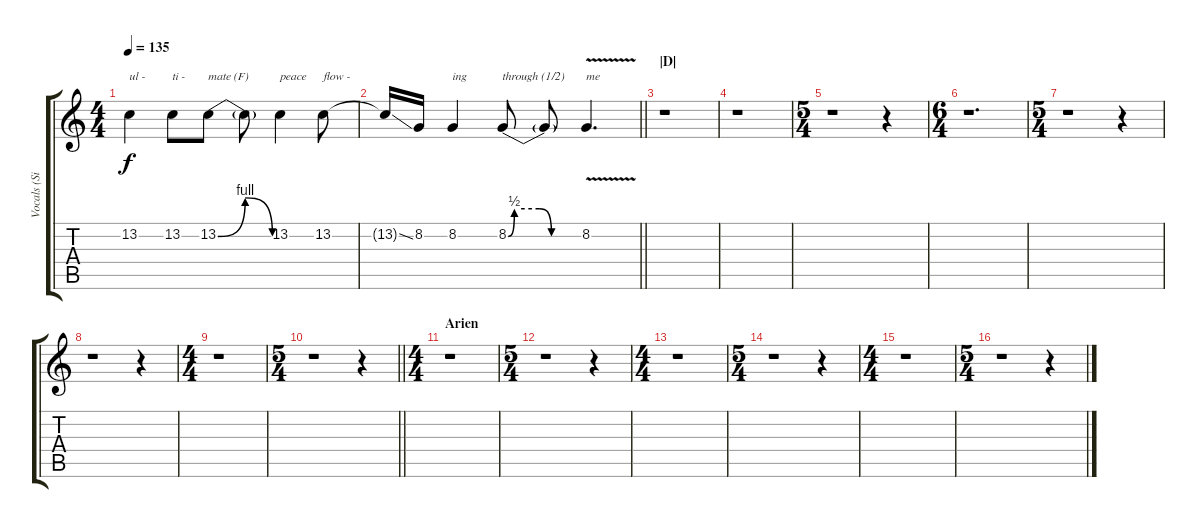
\track ("Vocals (Simone)" "Vocals (Si") {instrument flute}
\staff {score tabs}
\tuning (E4 B3 G3 D3 A2 E2) {hide}
\ts (4 4)
\tempo 135
\clef g2
\ks c
13.2.4{txt "ul -" dy f} 13.2.8{txt "ti -"} 13.2{be (bendrelease 0 0 20 4 50 4 60 0)}.8{txt "mate (F)"} 13.2{t}.8 13.2.4{txt "peace"} 13.2.8{txt "flow -"} |
\barLineRight lightlight
13.2{ss t}.16 8.2.16 8.2.4{txt "ing"} 8.2{be (custom 0 0 5 2 25 2 35 0 60 0)}.8{txt "through (1/2)"} 8.2{t}.8 8.2{v}.4{d txt "me"} |
\section ("" "|D|")
r.1 |
r.1 |
\ts (5 4)
r.1 r.4 |
\ts (6 4)
r.1{d} |
\ts (5 4)
r.1 r.4 |
r.1 r.4 |
\ts (4 4)
r.1 |
\ts (5 4)
\barLineRight lightlight
r.1 r.4 |
\ts (4 4)
\section ("" "Arien")
r.1 |
\ts (5 4)
r.1 r.4 |
\ts (4 4)
r.1 |
\ts (5 4)
r.1 r.4 |
\ts (4 4)
r.1 |
\ts (5 4)
r.1 r.4
